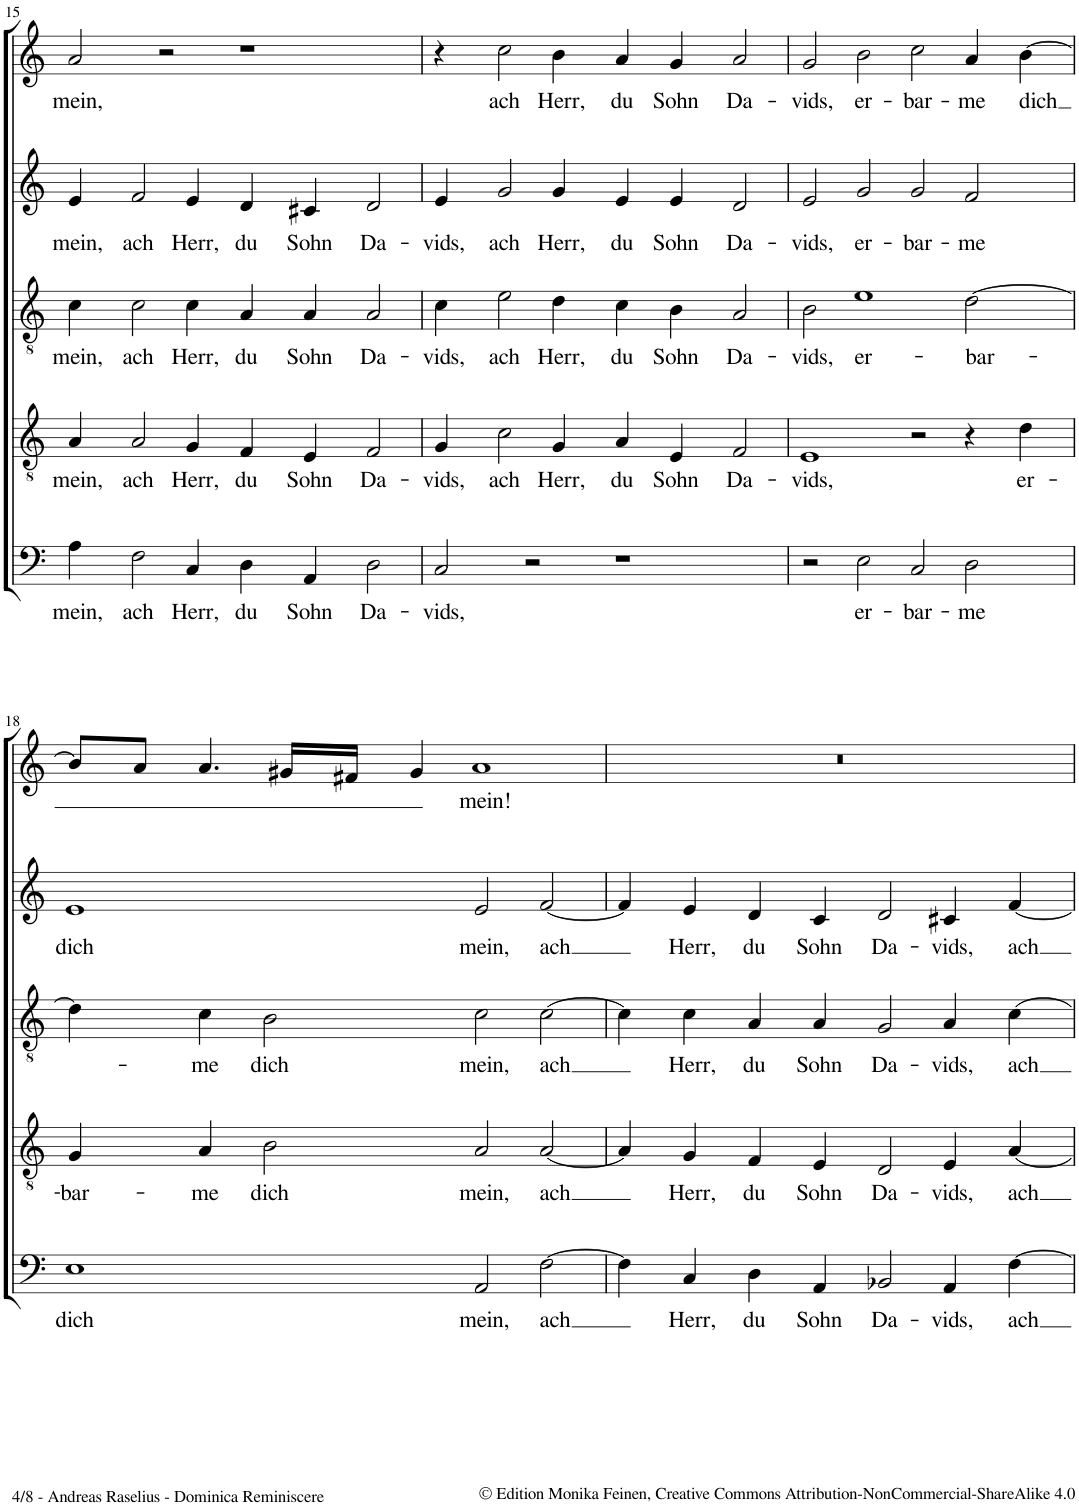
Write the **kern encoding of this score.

**kern	**text	**kern	**text	**kern	**text	**kern	**text	**kern	**text
*part5	*part5	*part4	*part4	*part3	*part3	*part2	*part2	*part1	*part1
*staff5	*staff5	*staff4	*staff4	*staff3	*staff3	*staff2	*staff2	*staff1	*staff1
*I"Bassus	*	*I"Tenor [Dorius]	*	*I"Quintus	*	*I"Altus	*	*I"Cantus	*
!!LO:PB:g=z
*clefF4	*	*clefGv2	*	*clefGv2	*	*clefG2	*	*clefG2	*
*k[]	*	*k[]	*	*k[]	*	*k[]	*	*k[]	*
*M4/2	*	*M4/2	*	*M4/2	*	*M4/2	*	*M4/2	*
*met(c|)	*	*met(c|)	*	*met(c|)	*	*met(c|)	*	*met(c|)	*
=15	=15	=15	=15	=15	=15	=15	=15	=15	=15
!	!LO:LY:b	!	!LO:LY:b	!	!LO:LY:b	!	!LO:LY:b	!	!LO:LY:b
4A\	mein,	4A/	mein,	4c\	mein,	4e/	mein,	2a/	mein,
!	!LO:LY:b	!	!LO:LY:b	!	!LO:LY:b	!	!LO:LY:b	!	!
2F\	ach	2A/	ach	2c\	ach	2f/	ach	.	.
.	.	.	.	.	.	.	.	2r	.
!	!LO:LY:b	!	!LO:LY:b	!	!LO:LY:b	!	!LO:LY:b	!	!
4C/	Herr,	4G/	Herr,	4c\	Herr,	4e/	Herr,	.	.
!	!LO:LY:b	!	!LO:LY:b	!	!LO:LY:b	!	!LO:LY:b	!	!
4D\	du	4F/	du	4A/	du	4d/	du	1r	.
!	!LO:LY:b	!	!LO:LY:b	!	!LO:LY:b	!	!LO:LY:b	!	!
4AA/	Sohn	4E/	Sohn	4A/	Sohn	4c#X/	Sohn	.	.
!	!LO:LY:b	!	!LO:LY:b	!	!LO:LY:b	!	!LO:LY:b	!	!
2D\	Da-	2F/	Da-	2A/	Da-	2d/	Da-	.	.
=16	=16	=16	=16	=16	=16	=16	=16	=16	=16
!	!LO:LY:b	!	!LO:LY:b	!	!LO:LY:b	!	!LO:LY:b	!	!
2C/	-vids,	4G/	-vids,	4c\	-vids,	4e/	-vids,	4r	.
!	!	!	!LO:LY:b	!	!LO:LY:b	!	!LO:LY:b	!	!LO:LY:b
.	.	2c\	ach	2e\	ach	2g/	ach	2cc\	ach
2r	.	.	.	.	.	.	.	.	.
!	!	!	!LO:LY:b	!	!LO:LY:b	!	!LO:LY:b	!	!LO:LY:b
.	.	4G/	Herr,	4d\	Herr,	4g/	Herr,	4b\	Herr,
!	!	!	!LO:LY:b	!	!LO:LY:b	!	!LO:LY:b	!	!LO:LY:b
1r	.	4A/	du	4c\	du	4e/	du	4a/	du
!	!	!	!LO:LY:b	!	!LO:LY:b	!	!LO:LY:b	!	!LO:LY:b
.	.	4E/	Sohn	4B\	Sohn	4e/	Sohn	4g/	Sohn
!	!	!	!LO:LY:b	!	!LO:LY:b	!	!LO:LY:b	!	!LO:LY:b
.	.	2F/	Da-	2A/	Da-	2d/	Da-	2a/	Da-
=17	=17	=17	=17	=17	=17	=17	=17	=17	=17
!	!	!	!LO:LY:b	!	!LO:LY:b	!	!LO:LY:b	!	!LO:LY:b
2r	.	1E	-vids,	2B\	-vids,	2e/	-vids,	2g/	-vids,
!	!LO:LY:b	!	!	!	!LO:LY:b	!	!LO:LY:b	!	!LO:LY:b
2E\	er-	.	.	1e	er-	2g/	er-	2b\	er-
!	!LO:LY:b	!	!	!	!	!	!LO:LY:b	!	!LO:LY:b
2C/	-bar-	2r	.	.	.	2g/	-bar-	2cc\	-bar-
!	!LO:LY:b	!	!	!	!LO:LY:b	!	!LO:LY:b	!	!LO:LY:b
2D\	-me	4r	.	[2d\	-bar-	2f/	-me	4a/	-me
!	!	!	!LO:LY:b	!	!	!	!	!	!LO:LY:b
.	.	4d\	er-	.	.	.	.	[4b\	dich
!!LO:LB:g=z
=18	=18	=18	=18	=18	=18	=18	=18	=18	=18
!	!LO:LY:b	!	!LO:LY:b	!	!	!	!LO:LY:b	!	!
1E	dich	4G/	-bar-	4d\]	.	1e	dich	8b/L]	.
.	.	.	.	.	.	.	.	8a/J	.
!	!	!	!LO:LY:b	!	!LO:LY:b	!	!	!	!
.	.	4A/	-me	4c\	-me	.	.	4.a/	.
!	!	!	!LO:LY:b	!	!LO:LY:b	!	!	!	!
.	.	2B\	dich	2B\	dich	.	.	.	.
.	.	.	.	.	.	.	.	16g#X/LL	.
.	.	.	.	.	.	.	.	16f#X/JJ	.
.	.	.	.	.	.	.	.	4g#/	.
!	!LO:LY:b	!	!LO:LY:b	!	!LO:LY:b	!	!LO:LY:b	!	!LO:LY:b
2AA/	mein,	2A/	mein,	2c\	mein,	2e/	mein,	1a	mein!
!	!LO:LY:b	!	!LO:LY:b	!	!LO:LY:b	!	!LO:LY:b	!	!
[2F\	ach	[2A/	ach	[2c\	ach	[2f/	ach	.	.
=19	=19	=19	=19	=19	=19	=19	=19	=19	=19
4F\]	.	4A/]	.	4c\]	.	4f/]	.	0r	.
!	!LO:LY:b	!	!LO:LY:b	!	!LO:LY:b	!	!LO:LY:b	!	!
4C/	Herr,	4G/	Herr,	4c\	Herr,	4e/	Herr,	.	.
!	!LO:LY:b	!	!LO:LY:b	!	!LO:LY:b	!	!LO:LY:b	!	!
4D\	du	4F/	du	4A/	du	4d/	du	.	.
!	!LO:LY:b	!	!LO:LY:b	!	!LO:LY:b	!	!LO:LY:b	!	!
4AA/	Sohn	4E/	Sohn	4A/	Sohn	4c/	Sohn	.	.
!	!LO:LY:b	!	!LO:LY:b	!	!LO:LY:b	!	!LO:LY:b	!	!
2BB-X/	Da-	2D/	Da-	2G/	Da-	2d/	Da-	.	.
!	!LO:LY:b	!	!LO:LY:b	!	!LO:LY:b	!	!LO:LY:b	!	!
4AA/	-vids,	4E/	-vids,	4A/	-vids,	4c#X/	-vids,	.	.
!	!LO:LY:b	!	!LO:LY:b	!	!LO:LY:b	!	!LO:LY:b	!	!
[4F\	ach	[4A/	ach	[4c\	ach	[4f/	ach	.	.
=	=	=	=	=	=	=	=	=	=
*-	*-	*-	*-	*-	*-	*-	*-	*-	*-
